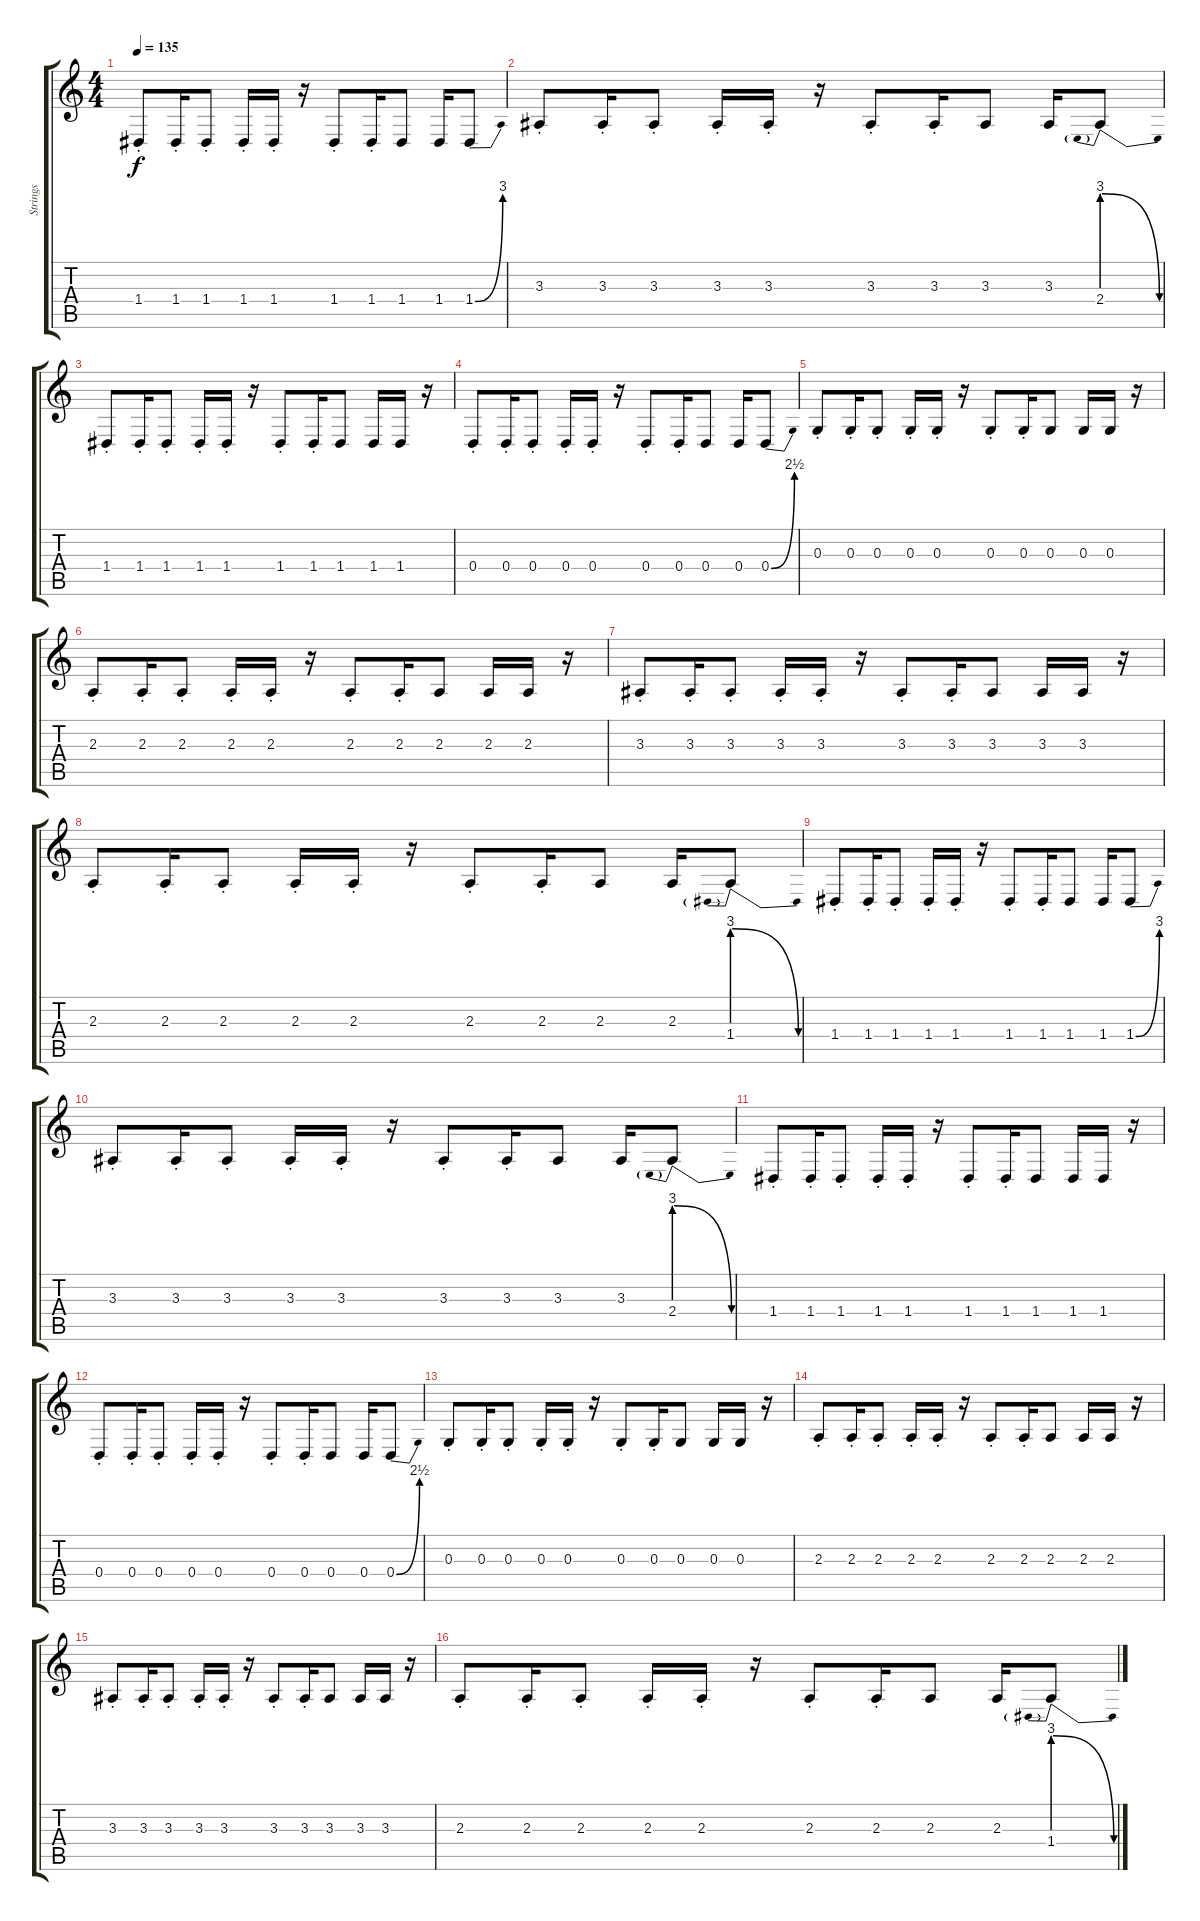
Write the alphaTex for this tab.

\track ("Strings" "Strings") {instrument pad3polysynth}
\staff {score tabs}
\tuning (E4 B3 G3 D3 A2 E2) {hide}
\ts (4 4)
\tempo 135
\clef g2
\ks c
1.4{st}.8{dy f} 1.4{st}.16 1.4{st}.8 1.4{st}.16 1.4{st}.16 r.16 1.4{st}.8 1.4{st}.16 1.4.8 1.4.16 1.4{be (bend 0 0 60 12)}.8 |
3.3{st}.8 3.3{st}.16 3.3{st}.8 3.3{st}.16 3.3{st}.16 r.16 3.3{st}.8 3.3{st}.16 3.3.8 3.3.16 2.4{be (prebendrelease 0 12 60 0)}.8 |
1.4{st}.8 1.4{st}.16 1.4{st}.8 1.4{st}.16 1.4{st}.16 r.16 1.4{st}.8 1.4{st}.16 1.4.8 1.4.16 1.4.16 r.16 |
0.4{st}.8 0.4{st}.16 0.4{st}.8 0.4{st}.16 0.4{st}.16 r.16 0.4{st}.8 0.4{st}.16 0.4.8 0.4.16 0.4{be (bend 0 0 60 10)}.8 |
0.3{st}.8 0.3{st}.16 0.3{st}.8 0.3{st}.16 0.3{st}.16 r.16 0.3{st}.8 0.3{st}.16 0.3.8 0.3.16 0.3.16 r.16 |
2.3{st}.8 2.3{st}.16 2.3{st}.8 2.3{st}.16 2.3{st}.16 r.16 2.3{st}.8 2.3{st}.16 2.3.8 2.3.16 2.3.16 r.16 |
3.3{st}.8 3.3{st}.16 3.3{st}.8 3.3{st}.16 3.3{st}.16 r.16 3.3{st}.8 3.3{st}.16 3.3.8 3.3.16 3.3.16 r.16 |
2.3{st}.8 2.3{st}.16 2.3{st}.8 2.3{st}.16 2.3{st}.16 r.16 2.3{st}.8 2.3{st}.16 2.3.8 2.3.16 1.4{be (prebendrelease 0 12 60 0)}.8 |
1.4{st}.8 1.4{st}.16 1.4{st}.8 1.4{st}.16 1.4{st}.16 r.16 1.4{st}.8 1.4{st}.16 1.4.8 1.4.16 1.4{be (bend 0 0 60 12)}.8 |
3.3{st}.8 3.3{st}.16 3.3{st}.8 3.3{st}.16 3.3{st}.16 r.16 3.3{st}.8 3.3{st}.16 3.3.8 3.3.16 2.4{be (prebendrelease 0 12 60 0)}.8 |
1.4{st}.8 1.4{st}.16 1.4{st}.8 1.4{st}.16 1.4{st}.16 r.16 1.4{st}.8 1.4{st}.16 1.4.8 1.4.16 1.4.16 r.16 |
0.4{st}.8 0.4{st}.16 0.4{st}.8 0.4{st}.16 0.4{st}.16 r.16 0.4{st}.8 0.4{st}.16 0.4.8 0.4.16 0.4{be (bend 0 0 60 10)}.8 |
0.3{st}.8 0.3{st}.16 0.3{st}.8 0.3{st}.16 0.3{st}.16 r.16 0.3{st}.8 0.3{st}.16 0.3.8 0.3.16 0.3.16 r.16 |
2.3{st}.8 2.3{st}.16 2.3{st}.8 2.3{st}.16 2.3{st}.16 r.16 2.3{st}.8 2.3{st}.16 2.3.8 2.3.16 2.3.16 r.16 |
3.3{st}.8 3.3{st}.16 3.3{st}.8 3.3{st}.16 3.3{st}.16 r.16 3.3{st}.8 3.3{st}.16 3.3.8 3.3.16 3.3.16 r.16 |
2.3{st}.8 2.3{st}.16 2.3{st}.8 2.3{st}.16 2.3{st}.16 r.16 2.3{st}.8 2.3{st}.16 2.3.8 2.3.16 1.4{be (prebendrelease 0 12 60 0)}.8
